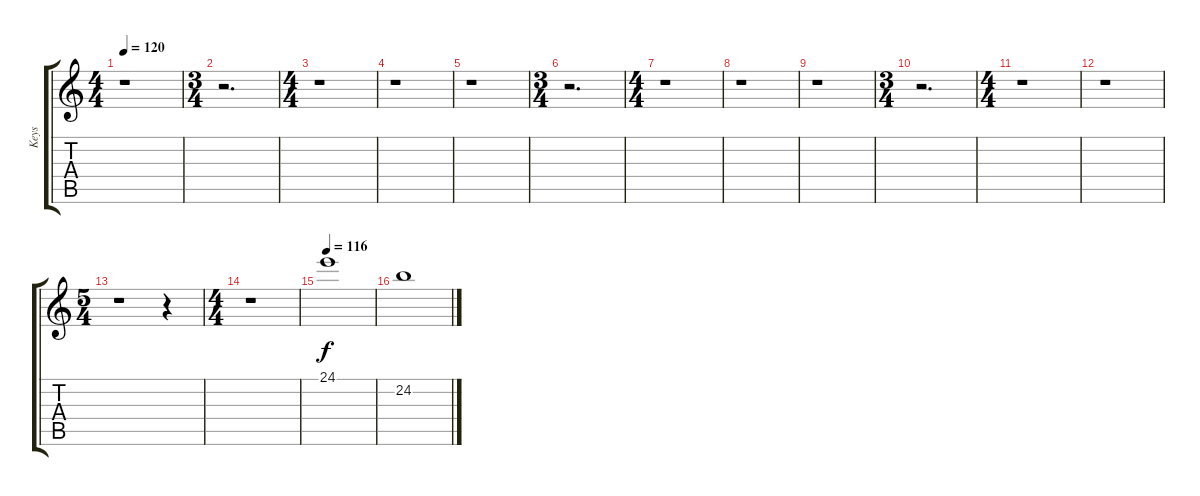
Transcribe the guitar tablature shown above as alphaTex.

\track ("Keys" "Keys") {instrument piccolo}
\staff {score tabs}
\tuning (E4 B3 G3 D3 A2 E2) {hide}
\ts (4 4)
\tempo 120
\clef g2
\ks c
r.1{dy f instrument piccolo} |
\ts (3 4)
r.2{d} |
\ts (4 4)
r.1 |
r.1 |
r.1 |
\ts (3 4)
r.2{d} |
\ts (4 4)
r.1 |
r.1 |
r.1 |
\ts (3 4)
r.2{d} |
\ts (4 4)
r.1 |
r.1 |
\ts (5 4)
r.1 r.4 |
\ts (4 4)
r.1 |
\tempo 116
24.1.1 |
24.2.1
